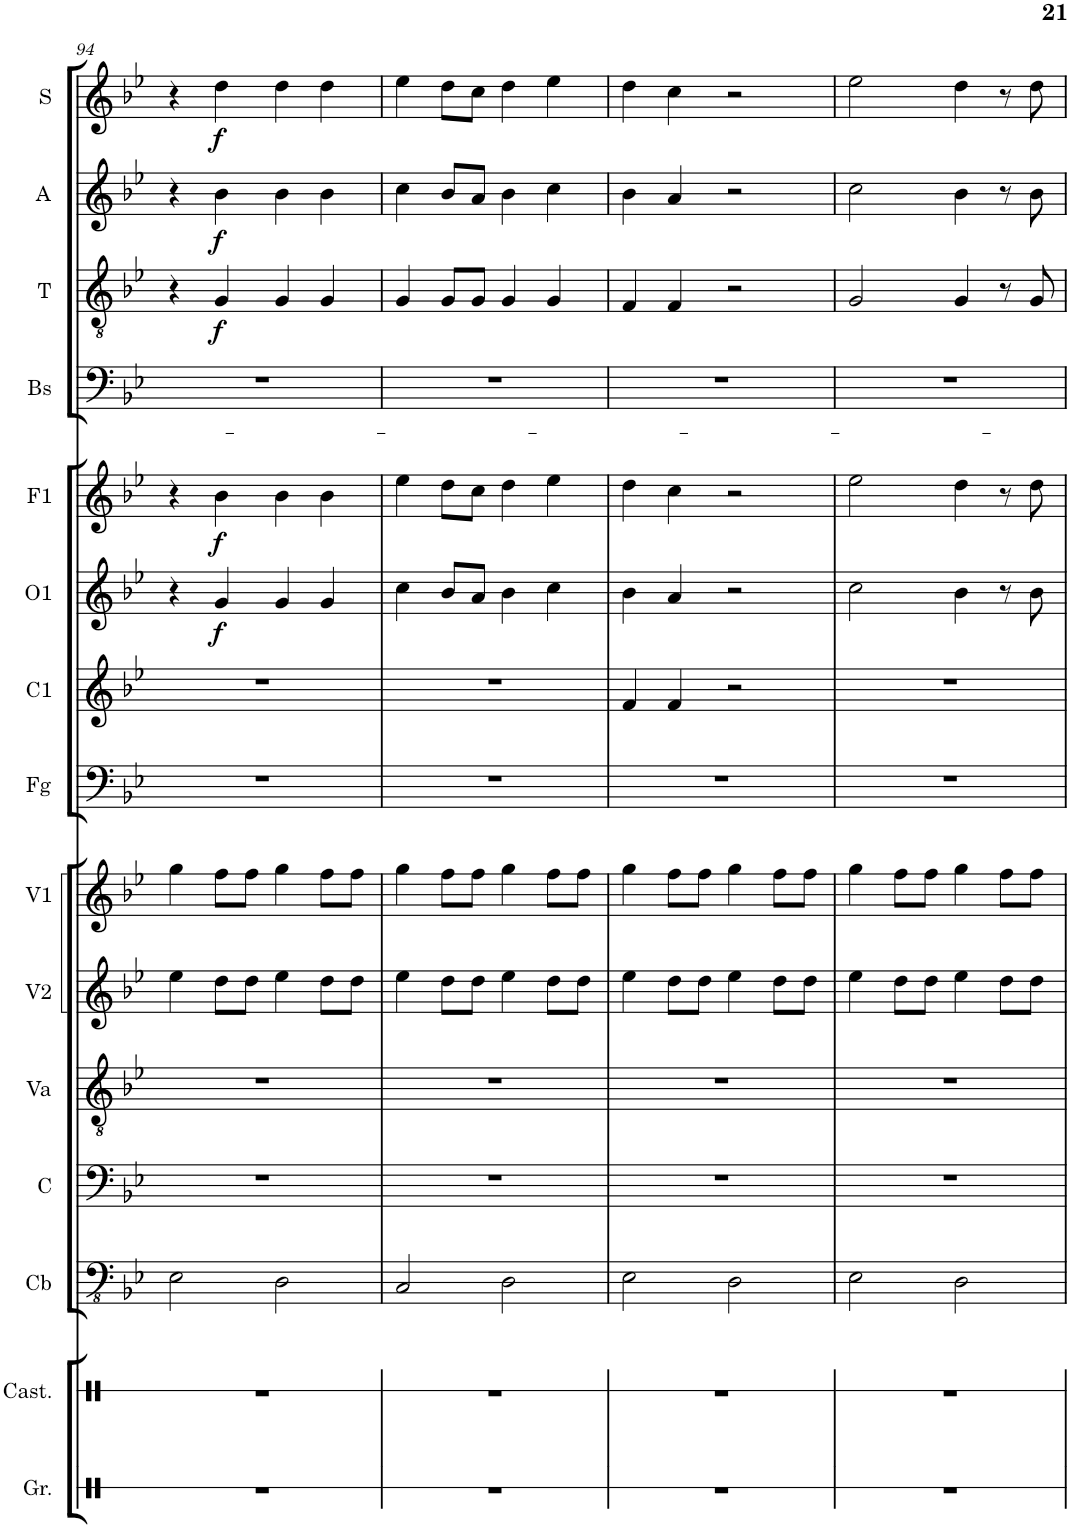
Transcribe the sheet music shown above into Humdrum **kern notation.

**kern	**kern	**kern	**kern	**kern	**kern	**kern	**kern	**kern	**kern	**dynam	**kern	**dynam	**kern	**kern	**dynam	**kern	**dynam	**kern	**dynam
*part15	*part14	*part13	*part12	*part11	*part10	*part9	*part8	*part7	*part6	*part6	*part5	*part5	*part4	*part3	*part3	*part2	*part2	*part1	*part1
*staff15	*staff14	*staff13	*staff12	*staff11	*staff10	*staff9	*staff8	*staff7	*staff6	*staff6	*staff5	*staff5	*staff4	*staff3	*staff3	*staff2	*staff2	*staff1	*staff1
*I"Grancassa	*I"Castagnette	*I"Cb	*I"C	*I"Va	*I"V2	*I"V1	*I"Fg	*I"C1	*I"O1	*	*I"F1	*	*I"Bs	*I"T	*	*I"A	*	*I"S	*
*I'Gr.	*I'Cast.	*I'Cb	*I'C	*I'Va	*I'V2	*I'V1	*I'Fg	*I'C1	*I'O1	*	*I'F1	*	*I'Bs	*I'T	*	*I'A	*	*I'S	*
!!LO:PB:g=z
*clefX	*clefX	*clefFv4	*clefF4	*clefGv2	*clefG2	*clefG2	*clefF4	*clefG2	*clefG2	*	*clefG2	*	*clefF4	*clefGv2	*	*clefG2	*	*clefG2	*
*	*	*	*	*	*	*	*	*Trd1c2	*	*	*	*	*	*	*	*	*	*	*
*k[]	*k[]	*k[b-e-]	*k[b-e-]	*k[b-e-]	*k[b-e-]	*k[b-e-]	*k[b-e-]	*k[b-e-]	*k[b-e-]	*	*k[b-e-]	*	*k[b-e-]	*k[b-e-]	*	*k[b-e-]	*	*k[b-e-]	*
*M4/4	*M4/4	*M4/4	*M4/4	*M4/4	*M4/4	*M4/4	*M4/4	*M4/4	*M4/4	*	*M4/4	*	*M4/4	*M4/4	*	*M4/4	*	*M4/4	*
=94	=94	=94	=94	=94	=94	=94	=94	=94	=94	=94	=94	=94	=94	=94	=94	=94	=94	=94	=94
1r	1r	2EE-\	1r	1r	4ee-\	4gg\	1r	1r	4r	.	4r	.	1r	4r	.	4r	.	4r	.
!	!	!	!	!	!	!	!	!	!	!LO:DY:b	!	!LO:DY:b	!	!	!LO:DY:b	!	!LO:DY:b	!	!LO:DY:b
.	.	.	.	.	8dd\L	8ff\L	.	.	4g/	f	4b-\	f	.	4G/	f	4b-\	f	4dd\	f
.	.	.	.	.	8dd\J	8ff\J	.	.	.	.	.	.	.	.	.	.	.	.	.
.	.	2DD\	.	.	4ee-\	4gg\	.	.	4g/	.	4b-\	.	.	4G/	.	4b-\	.	4dd\	.
.	.	.	.	.	8dd\L	8ff\L	.	.	4g/	.	4b-\	.	.	4G/	.	4b-\	.	4dd\	.
.	.	.	.	.	8dd\J	8ff\J	.	.	.	.	.	.	.	.	.	.	.	.	.
=95	=95	=95	=95	=95	=95	=95	=95	=95	=95	=95	=95	=95	=95	=95	=95	=95	=95	=95	=95
1r	1r	2CC/	1r	1r	4ee-\	4gg\	1r	1r	4cc\	.	4ee-\	.	1r	4G/	.	4cc\	.	4ee-\	.
.	.	.	.	.	8dd\L	8ff\L	.	.	8b-/L	.	8dd\L	.	.	8G/L	.	8b-/L	.	8dd\L	.
.	.	.	.	.	8dd\J	8ff\J	.	.	8a/J	.	8cc\J	.	.	8G/J	.	8a/J	.	8cc\J	.
.	.	2DD\	.	.	4ee-\	4gg\	.	.	4b-\	.	4dd\	.	.	4G/	.	4b-\	.	4dd\	.
.	.	.	.	.	8dd\L	8ff\L	.	.	4cc\	.	4ee-\	.	.	4G/	.	4cc\	.	4ee-\	.
.	.	.	.	.	8dd\J	8ff\J	.	.	.	.	.	.	.	.	.	.	.	.	.
=96	=96	=96	=96	=96	=96	=96	=96	=96	=96	=96	=96	=96	=96	=96	=96	=96	=96	=96	=96
1r	1r	2EE-\	1r	1r	4ee-\	4gg\	1r	4f/	4b-\	.	4dd\	.	1r	4F/	.	4b-\	.	4dd\	.
.	.	.	.	.	8dd\L	8ff\L	.	4f/	4a/	.	4cc\	.	.	4F/	.	4a/	.	4cc\	.
.	.	.	.	.	8dd\J	8ff\J	.	.	.	.	.	.	.	.	.	.	.	.	.
.	.	2DD\	.	.	4ee-\	4gg\	.	2r	2r	.	2r	.	.	2r	.	2r	.	2r	.
.	.	.	.	.	8dd\L	8ff\L	.	.	.	.	.	.	.	.	.	.	.	.	.
.	.	.	.	.	8dd\J	8ff\J	.	.	.	.	.	.	.	.	.	.	.	.	.
=97	=97	=97	=97	=97	=97	=97	=97	=97	=97	=97	=97	=97	=97	=97	=97	=97	=97	=97	=97
1r	1r	2EE-\	1r	1r	4ee-\	4gg\	1r	1r	2cc\	.	2ee-\	.	1r	2G/	.	2cc\	.	2ee-\	.
.	.	.	.	.	8dd\L	8ff\L	.	.	.	.	.	.	.	.	.	.	.	.	.
.	.	.	.	.	8dd\J	8ff\J	.	.	.	.	.	.	.	.	.	.	.	.	.
.	.	2DD\	.	.	4ee-\	4gg\	.	.	4b-\	.	4dd\	.	.	4G/	.	4b-\	.	4dd\	.
.	.	.	.	.	8dd\L	8ff\L	.	.	8r	.	8r	.	.	8r	.	8r	.	8r	.
.	.	.	.	.	8dd\J	8ff\J	.	.	8b-\	.	8dd\	.	.	8G/	.	8b-\	.	8dd\	.
=	=	=	=	=	=	=	=	=	=	=	=	=	=	=	=	=	=	=	=
*-	*-	*-	*-	*-	*-	*-	*-	*-	*-	*-	*-	*-	*-	*-	*-	*-	*-	*-	*-
